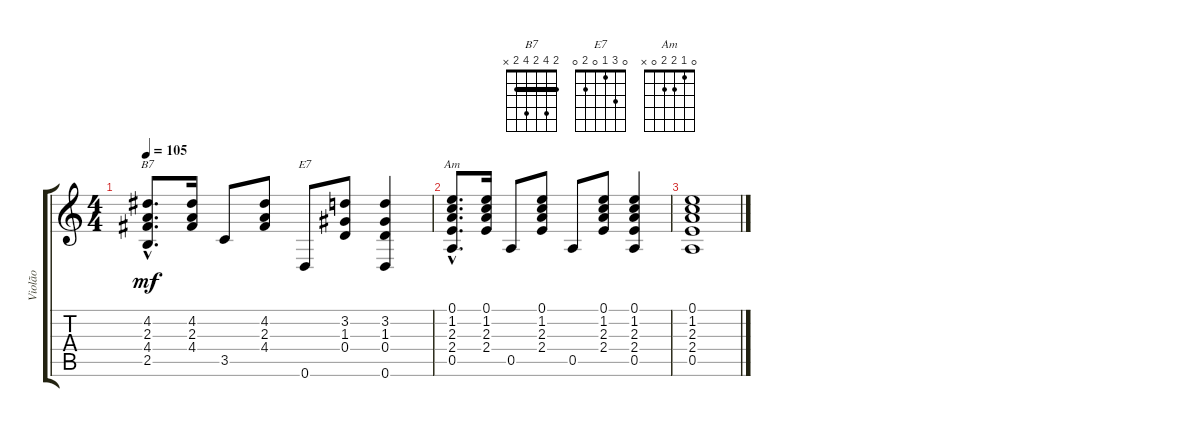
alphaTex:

\track ("Violão" "Violão") {instrument acousticguitarnylon}
\staff {score tabs}
\tuning (E4 B3 G3 D3 A2 D2) {hide}
\chord ("B7" 2 4 2 4 2 x) {barre 2}
\chord ("E7" 0 3 1 0 2 0)
\chord ("Am" 0 1 2 2 0 x)
\ts (4 4)
\tempo 105
\clef g2
\ks c
(4.2{hac} 2.3{hac} 4.4{hac} 2.5{hac}).8{d ch "B7" dy mf} (4.2 2.3 4.4).16 3.5.8 (4.2 2.3 4.4).8 0.6.8{ch "E7"} (3.2 1.3 0.4).8 (3.2 1.3 0.4 0.6).4 |
(0.1{hac} 1.2{hac} 2.3{hac} 2.4{hac} 0.5{hac}).8{d ch "Am"} (0.1 1.2 2.3 2.4).16 0.5.8 (0.1 1.2 2.3 2.4).8 0.5.8 (0.1 1.2 2.3 2.4).8 (0.1 1.2 2.3 2.4 0.5).4 |
(0.1 1.2 2.3 2.4 0.5).1
